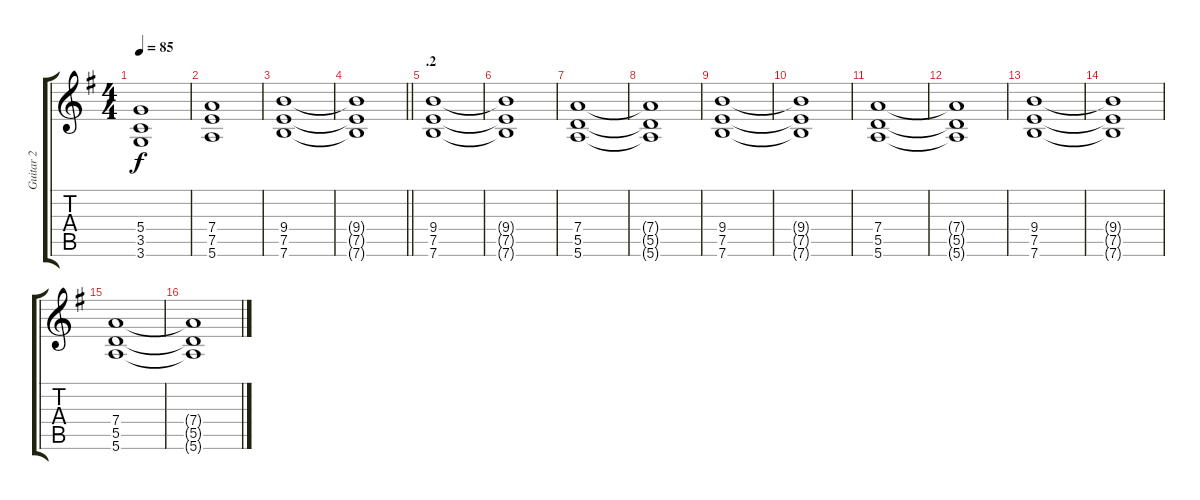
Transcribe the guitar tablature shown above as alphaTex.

\track ("Guitar 2" "Guitar 2") {instrument overdrivenguitar}
\staff {score tabs}
\tuning (E4 B3 G3 D3 A2 E2) {hide}
\ts (4 4)
\tempo 85
\clef g2
\ks g
(5.4{t} 3.5{t} 3.6{t}).1{dy f} |
(7.4 7.5 5.6).1 |
(9.4 7.5 7.6).1 |
\barLineRight lightlight
(9.4{t} 7.5{t} 7.6{t}).1 |
\section ("" ".2")
(9.4 7.5 7.6).1{volume 13} |
(9.4{t} 7.5{t} 7.6{t}).1 |
(7.4 5.5 5.6).1 |
(7.4{t} 5.5{t} 5.6{t}).1 |
(9.4 7.5 7.6).1 |
(9.4{t} 7.5{t} 7.6{t}).1 |
(7.4 5.5 5.6).1 |
(7.4{t} 5.5{t} 5.6{t}).1 |
(9.4 7.5 7.6).1 |
(9.4{t} 7.5{t} 7.6{t}).1 |
(7.4 5.5 5.6).1 |
(7.4{t} 5.5{t} 5.6{t}).1
